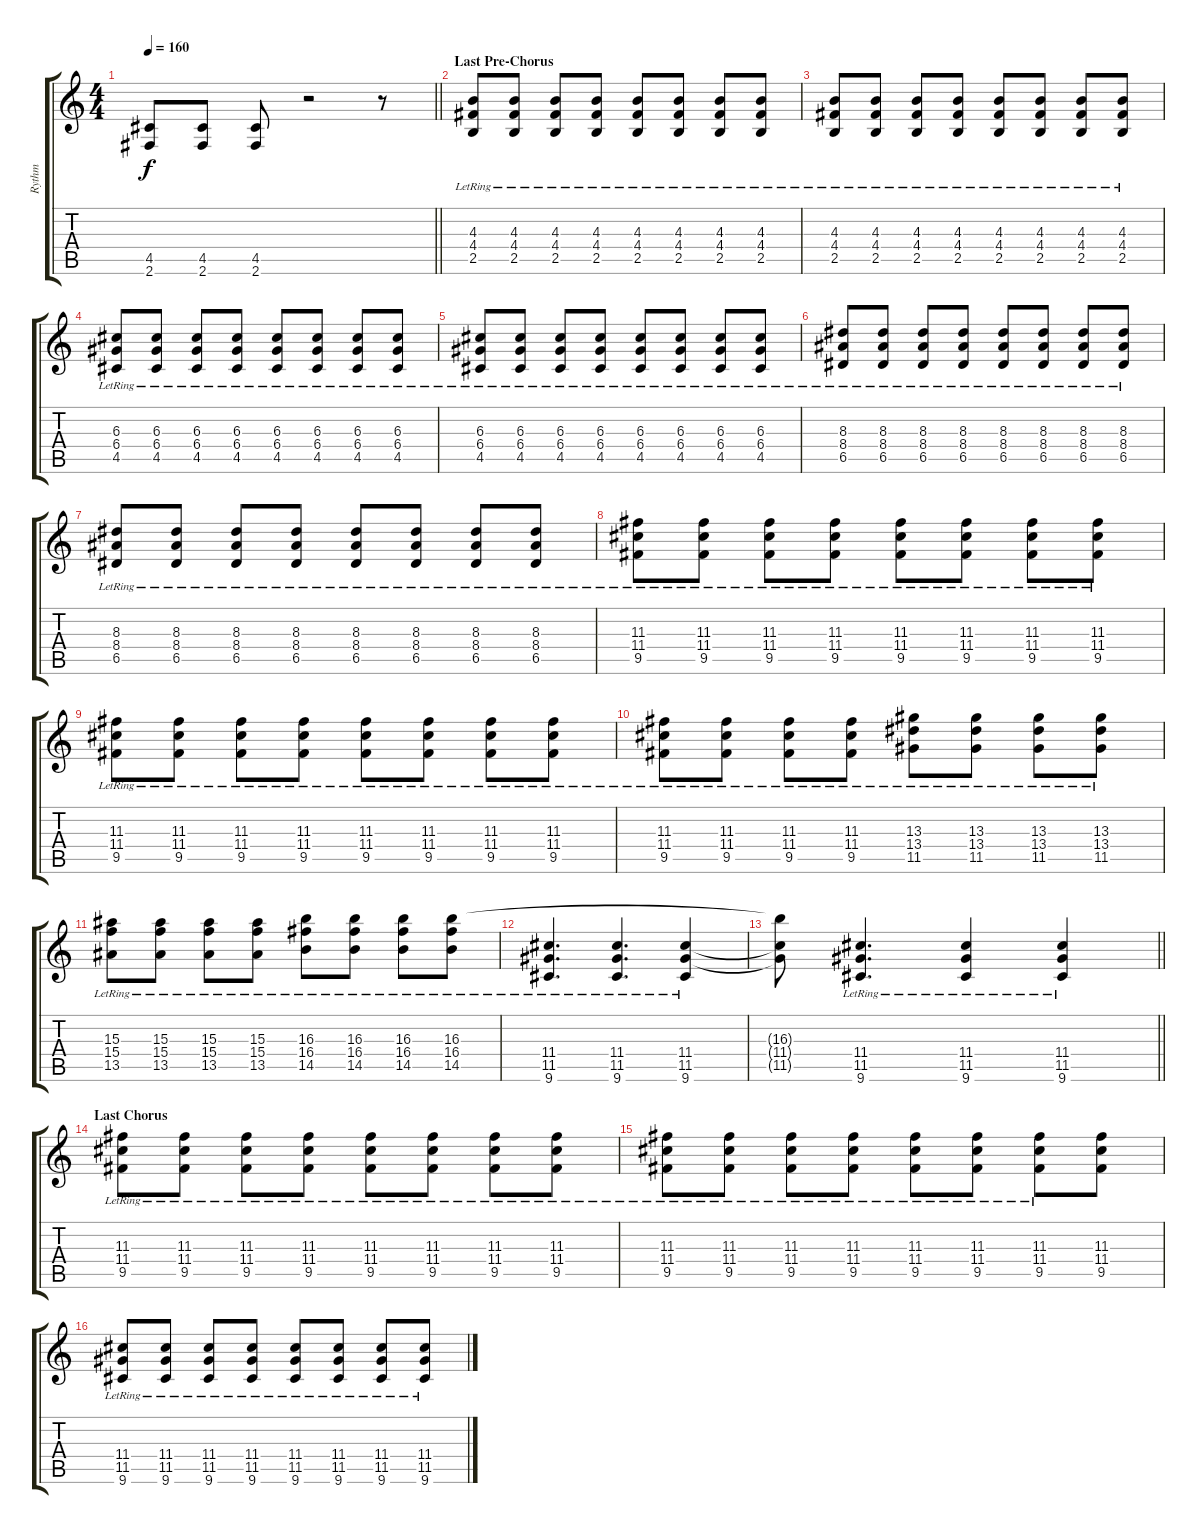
\track ("Rythm" "Rythm") {instrument overdrivenguitar}
\staff {score tabs}
\tuning (E4 B3 G3 D3 A2 E2) {hide}
\ts (4 4)
\tempo 160
\clef g2
\barLineRight lightlight
\ks c
(4.5 2.6).8{dy f} (4.5 2.6).8 (4.5 2.6).8 r.2 r.8 |
\section ("" "Last Pre-Chorus")
(4.3{lr} 4.4{lr} 2.5{lr}).8 (4.3{lr} 4.4{lr} 2.5{lr}).8 (4.3{lr} 4.4{lr} 2.5{lr}).8 (4.3{lr} 4.4{lr} 2.5{lr}).8 (4.3{lr} 4.4{lr} 2.5{lr}).8 (4.3{lr} 4.4{lr} 2.5{lr}).8 (4.3{lr} 4.4{lr} 2.5{lr}).8 (4.3{lr} 4.4{lr} 2.5{lr}).8 |
(4.3{lr} 4.4{lr} 2.5{lr}).8 (4.3{lr} 4.4{lr} 2.5{lr}).8 (4.3{lr} 4.4{lr} 2.5{lr}).8 (4.3{lr} 4.4{lr} 2.5{lr}).8 (4.3{lr} 4.4{lr} 2.5{lr}).8 (4.3{lr} 4.4{lr} 2.5{lr}).8 (4.3{lr} 4.4{lr} 2.5{lr}).8 (4.3{lr} 4.4{lr} 2.5{lr}).8 |
(6.3{lr} 6.4{lr} 4.5{lr}).8 (6.3{lr} 6.4{lr} 4.5{lr}).8 (6.3{lr} 6.4{lr} 4.5{lr}).8 (6.3{lr} 6.4{lr} 4.5{lr}).8 (6.3{lr} 6.4{lr} 4.5{lr}).8 (6.3{lr} 6.4{lr} 4.5{lr}).8 (6.3{lr} 6.4{lr} 4.5{lr}).8 (6.3{lr} 6.4{lr} 4.5{lr}).8 |
(6.3{lr} 6.4{lr} 4.5{lr}).8 (6.3{lr} 6.4{lr} 4.5{lr}).8 (6.3{lr} 6.4{lr} 4.5{lr}).8 (6.3{lr} 6.4{lr} 4.5{lr}).8 (6.3{lr} 6.4{lr} 4.5{lr}).8 (6.3{lr} 6.4{lr} 4.5{lr}).8 (6.3{lr} 6.4{lr} 4.5{lr}).8 (6.3{lr} 6.4{lr} 4.5{lr}).8 |
(8.3{lr} 8.4{lr} 6.5{lr}).8 (8.3{lr} 8.4{lr} 6.5{lr}).8 (8.3{lr} 8.4{lr} 6.5{lr}).8 (8.3{lr} 8.4{lr} 6.5{lr}).8 (8.3{lr} 8.4{lr} 6.5{lr}).8 (8.3{lr} 8.4{lr} 6.5{lr}).8 (8.3{lr} 8.4{lr} 6.5{lr}).8 (8.3{lr} 8.4{lr} 6.5{lr}).8 |
(8.3{lr} 8.4{lr} 6.5{lr}).8 (8.3{lr} 8.4{lr} 6.5{lr}).8 (8.3{lr} 8.4{lr} 6.5{lr}).8 (8.3{lr} 8.4{lr} 6.5{lr}).8 (8.3{lr} 8.4{lr} 6.5{lr}).8 (8.3{lr} 8.4{lr} 6.5{lr}).8 (8.3{lr} 8.4{lr} 6.5{lr}).8 (8.3{lr} 8.4{lr} 6.5{lr}).8 |
(11.3{lr} 11.4{lr} 9.5{lr}).8 (11.3{lr} 11.4{lr} 9.5{lr}).8 (11.3{lr} 11.4{lr} 9.5{lr}).8 (11.3{lr} 11.4{lr} 9.5{lr}).8 (11.3{lr} 11.4{lr} 9.5{lr}).8 (11.3{lr} 11.4{lr} 9.5{lr}).8 (11.3{lr} 11.4{lr} 9.5{lr}).8 (11.3{lr} 11.4{lr} 9.5{lr}).8 |
(11.3{lr} 11.4{lr} 9.5{lr}).8 (11.3{lr} 11.4{lr} 9.5{lr}).8 (11.3{lr} 11.4{lr} 9.5{lr}).8 (11.3{lr} 11.4{lr} 9.5{lr}).8 (11.3{lr} 11.4{lr} 9.5{lr}).8 (11.3{lr} 11.4{lr} 9.5{lr}).8 (11.3{lr} 11.4{lr} 9.5{lr}).8 (11.3{lr} 11.4{lr} 9.5{lr}).8 |
(11.3{lr} 11.4{lr} 9.5{lr}).8 (11.3{lr} 11.4{lr} 9.5{lr}).8 (11.3{lr} 11.4{lr} 9.5{lr}).8 (11.3{lr} 11.4{lr} 9.5{lr}).8 (13.3{lr} 13.4{lr} 11.5{lr}).8 (13.3{lr} 13.4{lr} 11.5{lr}).8 (13.3{lr} 13.4{lr} 11.5{lr}).8 (13.3{lr} 13.4{lr} 11.5{lr}).8 |
(15.3{lr} 15.4{lr} 13.5{lr}).8 (15.3{lr} 15.4{lr} 13.5{lr}).8 (15.3{lr} 15.4{lr} 13.5{lr}).8 (15.3{lr} 15.4{lr} 13.5{lr}).8 (16.3{lr} 16.4{lr} 14.5{lr}).8 (16.3{lr} 16.4{lr} 14.5{lr}).8 (16.3{lr} 16.4{lr} 14.5{lr}).8 (16.3{lr} 16.4{lr} 14.5{lr}).8 |
(11.4{lr} 11.5{lr} 9.6).4{d} (11.4{lr} 11.5{lr} 9.6).4{d} (11.4{lr} 11.5{lr} 9.6).4 |
\barLineRight lightlight
(16.3{t} 11.4{t} 11.5{t}).8 (11.4{lr} 11.5{lr} 9.6).4{d} (11.4{lr} 11.5{lr} 9.6).4 (11.4{lr} 11.5{lr} 9.6).4 |
\section ("" "Last Chorus")
(11.3{lr} 11.4{lr} 9.5{lr}).8 (11.3{lr} 11.4{lr} 9.5{lr}).8 (11.3{lr} 11.4{lr} 9.5{lr}).8 (11.3{lr} 11.4{lr} 9.5{lr}).8 (11.3{lr} 11.4{lr} 9.5{lr}).8 (11.3{lr} 11.4{lr} 9.5{lr}).8 (11.3{lr} 11.4{lr} 9.5{lr}).8 (11.3{lr} 11.4{lr} 9.5{lr}).8 |
(11.3{lr} 11.4{lr} 9.5{lr}).8 (11.3{lr} 11.4{lr} 9.5{lr}).8 (11.3{lr} 11.4{lr} 9.5{lr}).8 (11.3{lr} 11.4{lr} 9.5{lr}).8 (11.3{lr} 11.4{lr} 9.5{lr}).8 (11.3{lr} 11.4{lr} 9.5{lr}).8 (11.3{lr} 11.4{lr} 9.5{lr}).8 (11.3 11.4 9.5).8 |
(11.4{lr} 11.5{lr} 9.6{lr}).8 (11.4{lr} 11.5{lr} 9.6{lr}).8 (11.4{lr} 11.5{lr} 9.6{lr}).8 (11.4{lr} 11.5{lr} 9.6{lr}).8 (11.4{lr} 11.5{lr} 9.6{lr}).8 (11.4{lr} 11.5{lr} 9.6{lr}).8 (11.4{lr} 11.5{lr} 9.6{lr}).8 (11.4{lr} 11.5{lr} 9.6{lr}).8
